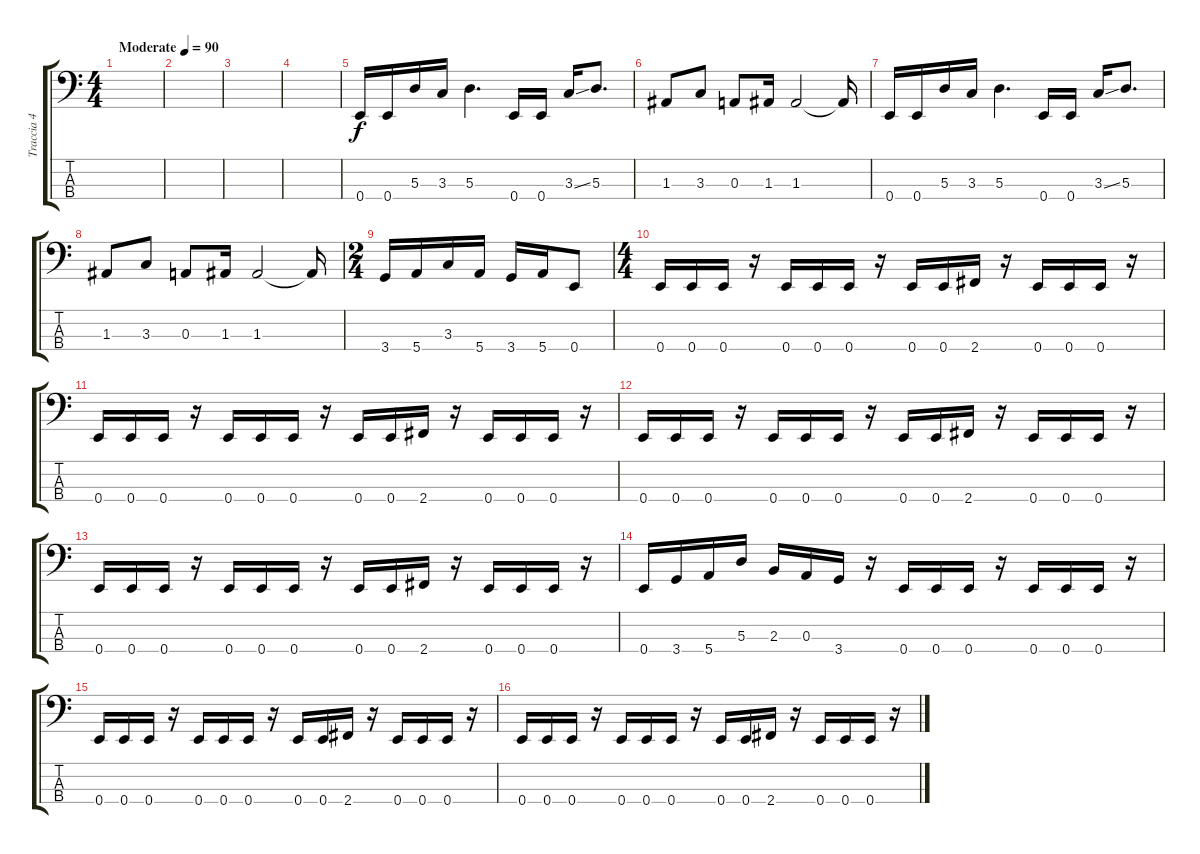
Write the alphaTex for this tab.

\track ("Traccia 4" "Traccia 4") {instrument electricbassfinger}
\staff {score tabs}
\tuning (G2 D2 A1 E1) {hide}
\ts (4 4)
\tempo (90 "Moderate")
\clef f4
\ks c
|
|
|
|
0.4.16 0.4.16 5.3.16 3.3.16 5.3.4{d} 0.4.16 0.4.16 3.3{ss}.16 5.3.8{d} |
1.3.8 3.3.8 0.3.8 1.3.16 1.3.2 1.3{t}.16 |
0.4.16 0.4.16 5.3.16 3.3.16 5.3.4{d} 0.4.16 0.4.16 3.3{ss}.16 5.3.8{d} |
1.3.8 3.3.8 0.3.8 1.3.16 1.3.2 1.3{t}.16 |
\ts (2 4)
3.4.16 5.4.16 3.3.16 5.4.16 3.4.16 5.4.16 0.4.8 |
\ts (4 4)
0.4.16 0.4.16 0.4.16 r.16 0.4.16 0.4.16 0.4.16 r.16 0.4.16 0.4.16 2.4.16 r.16 0.4.16 0.4.16 0.4.16 r.16 |
0.4.16 0.4.16 0.4.16 r.16 0.4.16 0.4.16 0.4.16 r.16 0.4.16 0.4.16 2.4.16 r.16 0.4.16 0.4.16 0.4.16 r.16 |
0.4.16 0.4.16 0.4.16 r.16 0.4.16 0.4.16 0.4.16 r.16 0.4.16 0.4.16 2.4.16 r.16 0.4.16 0.4.16 0.4.16 r.16 |
0.4.16 0.4.16 0.4.16 r.16 0.4.16 0.4.16 0.4.16 r.16 0.4.16 0.4.16 2.4.16 r.16 0.4.16 0.4.16 0.4.16 r.16 |
0.4.16 3.4.16 5.4.16 5.3.16 2.3.16 0.3.16 3.4.16 r.16 0.4.16 0.4.16 0.4.16 r.16 0.4.16 0.4.16 0.4.16 r.16 |
0.4.16 0.4.16 0.4.16 r.16 0.4.16 0.4.16 0.4.16 r.16 0.4.16 0.4.16 2.4.16 r.16 0.4.16 0.4.16 0.4.16 r.16 |
0.4.16 0.4.16 0.4.16 r.16 0.4.16 0.4.16 0.4.16 r.16 0.4.16 0.4.16 2.4.16 r.16 0.4.16 0.4.16 0.4.16 r.16
